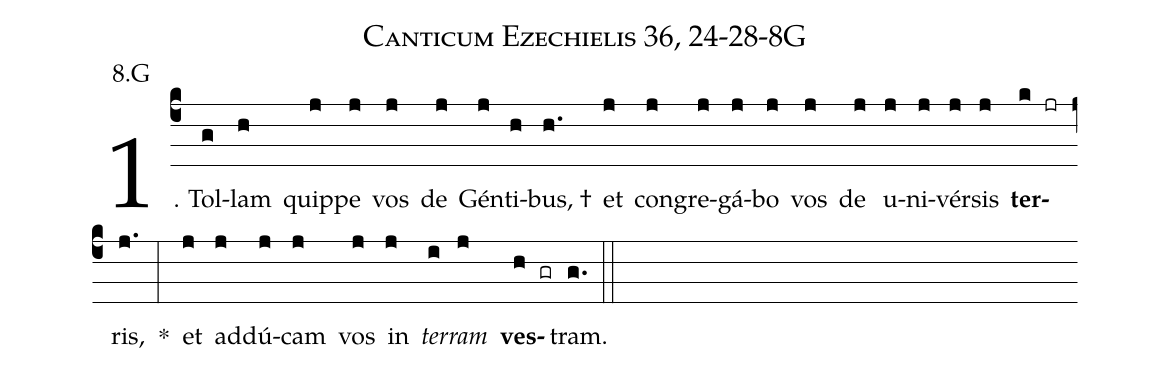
name: Canticum Ezechielis 36, 24-28-8G;
annotation: 8.G;
%%
(c4)1. Tol(g)lam(h) quip(j)pe(j) vos(j) de(j) Gén(j)ti(h)bus, †(h.) et(j) con(j)gre(j)gá(j)bo(j) vos(j) de(j) u(j)ni(j)vér(j)sis(j) <b>ter</b>(k jr)ris,(j.) *(:) et(j) ad(j)dú(j)cam(j) vos(j) in(j) <i>ter</i>(i)<i>ram</i>(j) <b>ves</b>(h gr)tram.(g.) (::)
